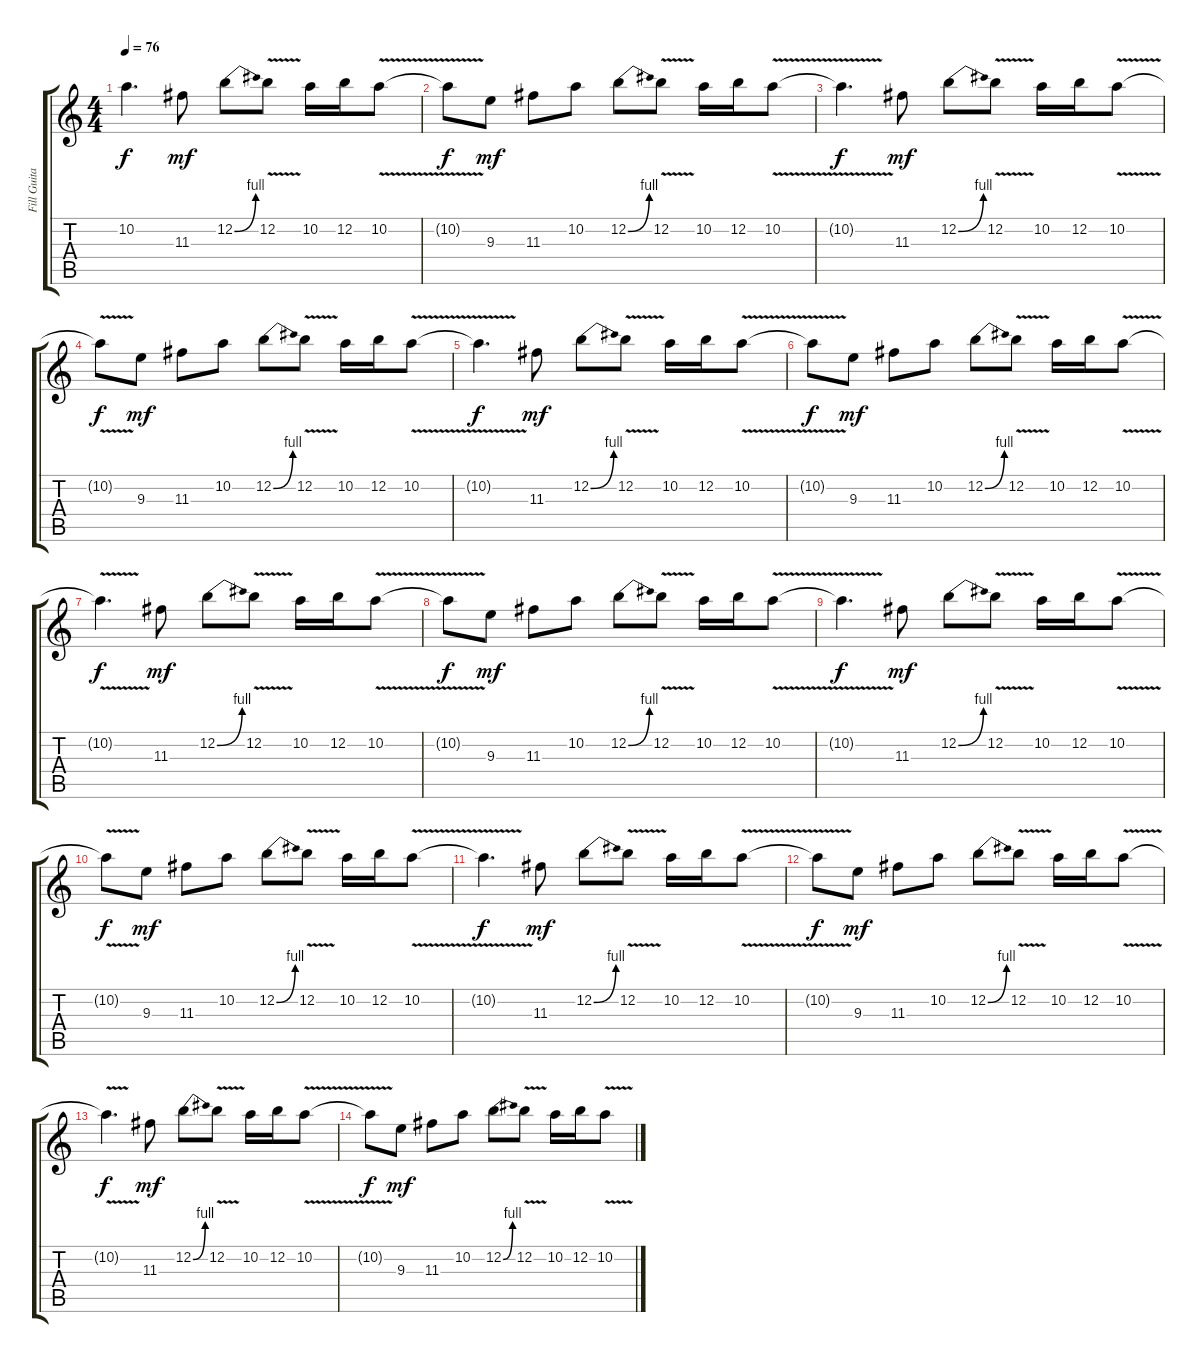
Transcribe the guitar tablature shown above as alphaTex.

\track ("Fill Guitar #2" "Fill Guita") {instrument overdrivenguitar}
\staff {score tabs}
\tuning (E4 B3 G3 D3 A2 E2) {hide}
\ts (4 4)
\tempo 76
\clef g2
\ks c
10.2{t}.4{d dy f} 11.3.8{dy mf} 12.2{be (bend 0 0 60 4)}.8 12.2{v}.8 10.2.16 12.2.16 10.2{v}.8 |
10.2{t}.8{dy f} 9.3.8{dy mf} 11.3.8 10.2.8 12.2{be (bend 0 0 60 4)}.8 12.2{v}.8 10.2.16 12.2.16 10.2{v}.8 |
10.2{t}.4{d dy f} 11.3.8{dy mf} 12.2{be (bend 0 0 60 4)}.8 12.2{v}.8 10.2.16 12.2.16 10.2{v}.8 |
10.2{t}.8{dy f} 9.3.8{dy mf} 11.3.8 10.2.8 12.2{be (bend 0 0 60 4)}.8 12.2{v}.8 10.2.16 12.2.16 10.2{v}.8 |
10.2{t}.4{d dy f} 11.3.8{dy mf} 12.2{be (bend 0 0 60 4)}.8 12.2{v}.8 10.2.16 12.2.16 10.2{v}.8 |
10.2{t}.8{dy f} 9.3.8{dy mf} 11.3.8 10.2.8 12.2{be (bend 0 0 60 4)}.8 12.2{v}.8 10.2.16 12.2.16 10.2{v}.8 |
10.2{t}.4{d dy f volume 12} 11.3.8{dy mf} 12.2{be (bend 0 0 60 4)}.8 12.2{v}.8 10.2.16 12.2.16 10.2{v}.8 |
10.2{t}.8{dy f} 9.3.8{dy mf} 11.3.8 10.2.8 12.2{be (bend 0 0 60 4)}.8 12.2{v}.8 10.2.16 12.2.16 10.2{v}.8 |
10.2{t}.4{d dy f volume 8} 11.3.8{dy mf} 12.2{be (bend 0 0 60 4)}.8 12.2{v}.8 10.2.16 12.2.16 10.2{v}.8 |
10.2{t}.8{dy f} 9.3.8{dy mf} 11.3.8 10.2.8 12.2{be (bend 0 0 60 4)}.8 12.2{v}.8 10.2.16 12.2.16 10.2{v}.8 |
10.2{t}.4{d dy f volume 4} 11.3.8{dy mf} 12.2{be (bend 0 0 60 4)}.8 12.2{v}.8 10.2.16 12.2.16 10.2{v}.8 |
10.2{t}.8{dy f} 9.3.8{dy mf} 11.3.8 10.2.8 12.2{be (bend 0 0 60 4)}.8 12.2{v}.8 10.2.16 12.2.16 10.2{v}.8 |
10.2{t}.4{d dy f volume 0} 11.3.8{dy mf} 12.2{be (bend 0 0 60 4)}.8 12.2{v}.8 10.2.16 12.2.16 10.2{v}.8 |
10.2{t}.8{dy f} 9.3.8{dy mf} 11.3.8 10.2.8 12.2{be (bend 0 0 60 4)}.8 12.2{v}.8 10.2.16 12.2.16 10.2{v}.8
